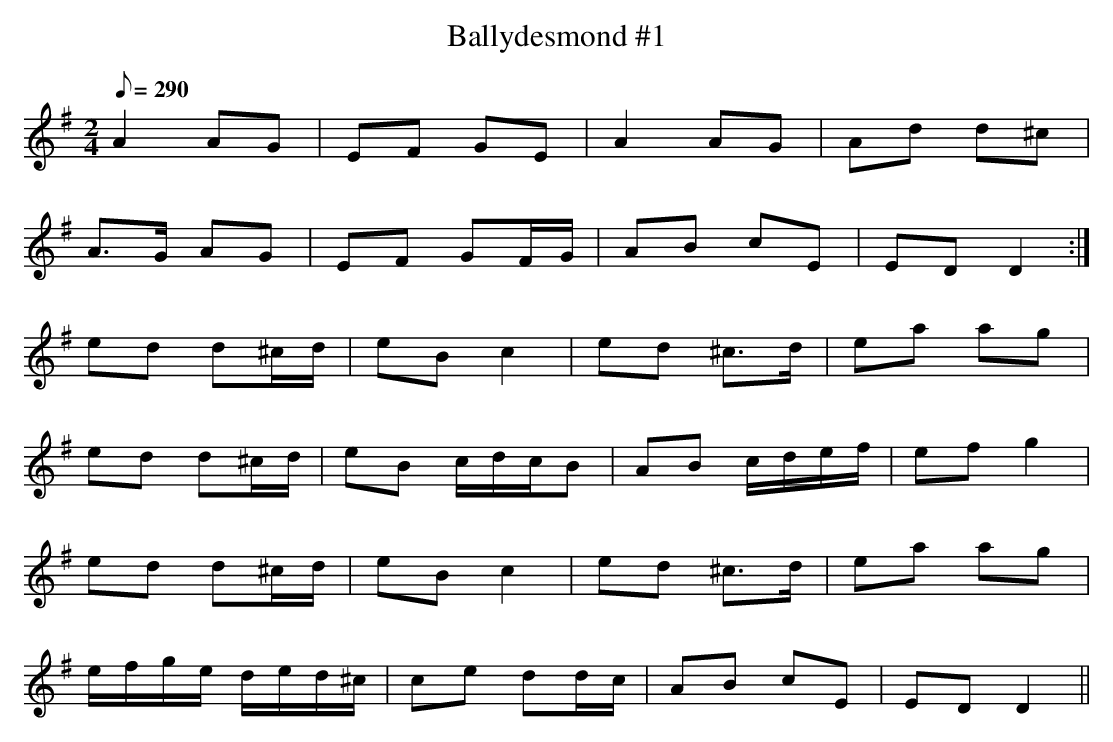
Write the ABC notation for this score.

X:1
T: Ballydesmond #1
L: 1/8
M: 2/4
Q: 290
K: Dmix
A2 AG|EF GE|A2 AG|Ad d^c|
A>G AG|EF GF/G/|AB cE|ED D2 :|
ed d^c/d/|eB c2|ed ^c>d|ea ag|
ed d^c/d/|eB c/d/c/B|AB c/d/e/f/|\
ef g2|
ed d^c/d/|eB c2|ed ^c>d|ea ag|
e/f/g/e/ d/e/d/^c/|ce dd/c/|AB cE|\
ED D2 ||
